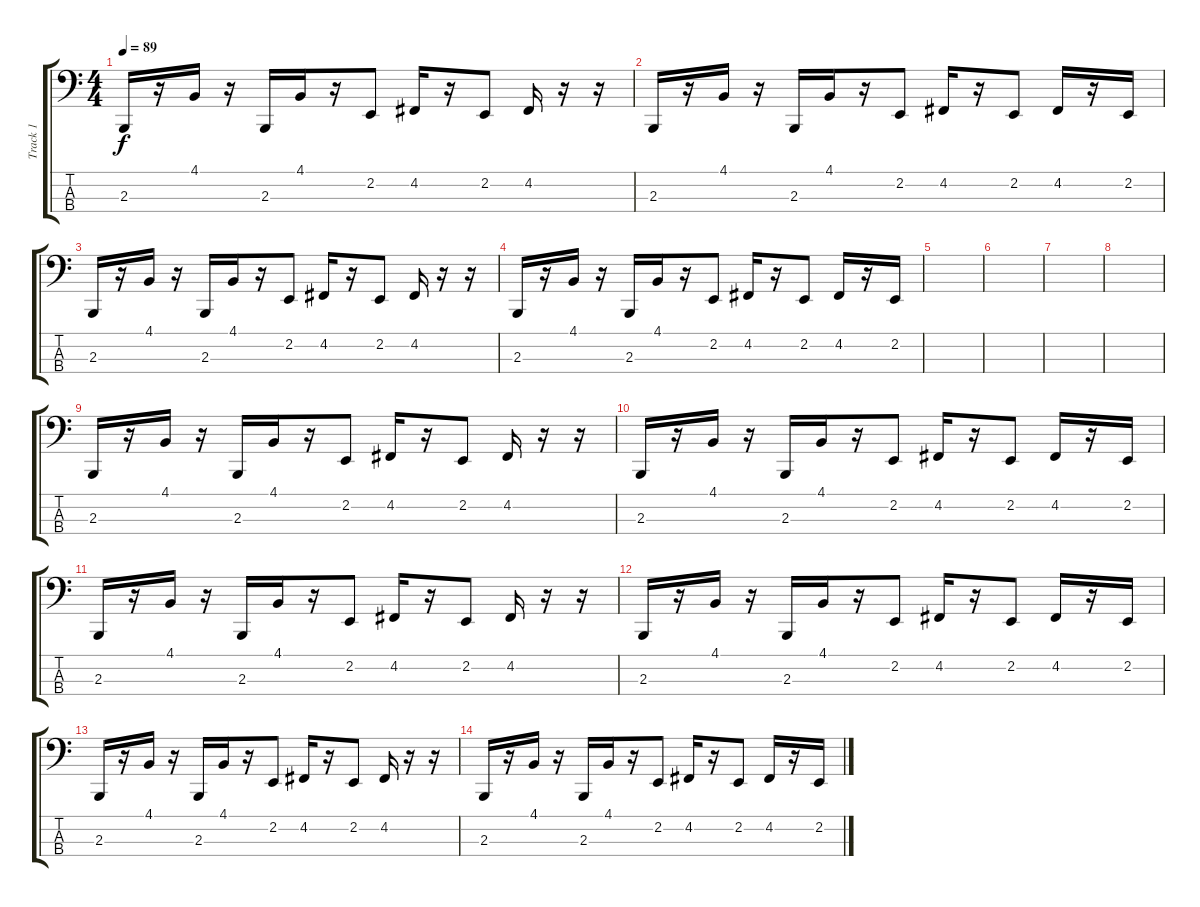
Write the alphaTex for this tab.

\track ("Track 1" "Track 1") {instrument lead2sawtooth}
\staff {score tabs}
\tuning (G2 D2 A1 E1) {hide}
\ts (4 4)
\tempo 89
\clef f4
\ks c
2.3.16{dy f} r.16 4.1.16 r.16 2.3.16 4.1.16 r.16 2.2.8 4.2.16 r.16 2.2.8 4.2.16 r.16 r.16 |
2.3.16 r.16 4.1.16 r.16 2.3.16 4.1.16 r.16 2.2.8 4.2.16 r.16 2.2.8 4.2.16 r.16 2.2.16 |
2.3.16 r.16 4.1.16 r.16 2.3.16 4.1.16 r.16 2.2.8 4.2.16 r.16 2.2.8 4.2.16 r.16 r.16 |
2.3.16 r.16 4.1.16 r.16 2.3.16 4.1.16 r.16 2.2.8 4.2.16 r.16 2.2.8 4.2.16 r.16 2.2.16 |
|
|
|
|
2.3.16 r.16 4.1.16 r.16 2.3.16 4.1.16 r.16 2.2.8 4.2.16 r.16 2.2.8 4.2.16 r.16 r.16 |
2.3.16 r.16 4.1.16 r.16 2.3.16 4.1.16 r.16 2.2.8 4.2.16 r.16 2.2.8 4.2.16 r.16 2.2.16 |
2.3.16 r.16 4.1.16 r.16 2.3.16 4.1.16 r.16 2.2.8 4.2.16 r.16 2.2.8 4.2.16 r.16 r.16 |
2.3.16 r.16 4.1.16 r.16 2.3.16 4.1.16 r.16 2.2.8 4.2.16 r.16 2.2.8 4.2.16 r.16 2.2.16 |
2.3.16 r.16 4.1.16 r.16 2.3.16 4.1.16 r.16 2.2.8 4.2.16 r.16 2.2.8 4.2.16 r.16 r.16 |
2.3.16 r.16 4.1.16 r.16 2.3.16 4.1.16 r.16 2.2.8 4.2.16 r.16 2.2.8 4.2.16 r.16 2.2.16
